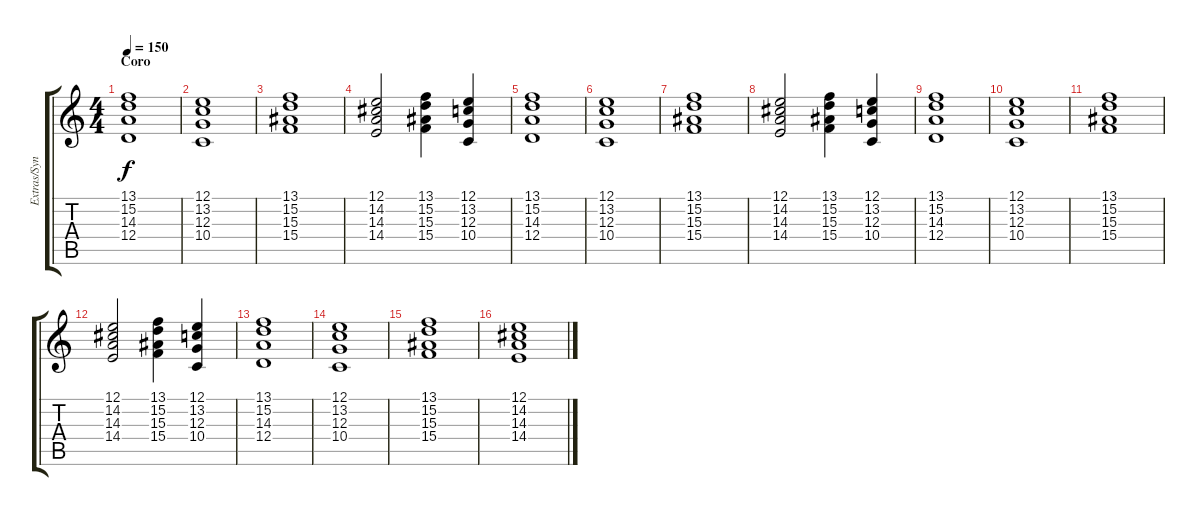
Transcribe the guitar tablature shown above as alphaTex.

\track ("Extras/Synth" "Extras/Syn") {instrument stringensemble1}
\staff {score tabs}
\tuning (E4 B3 G3 D3 A2 E2) {hide}
\ts (4 4)
\section ("" "Coro")
\tempo 150
\clef g2
\ks c
(13.1 15.2 14.3 12.4).1{dy f} |
(12.1 13.2 12.3 10.4).1 |
(13.1 15.2 15.3 15.4).1 |
(12.1 14.2 14.3 14.4).2 (13.1 15.2 15.3 15.4).4 (12.1 13.2 12.3 10.4).4 |
(13.1 15.2 14.3 12.4).1 |
(12.1 13.2 12.3 10.4).1 |
(13.1 15.2 15.3 15.4).1 |
(12.1 14.2 14.3 14.4).2 (13.1 15.2 15.3 15.4).4 (12.1 13.2 12.3 10.4).4 |
(13.1 15.2 14.3 12.4).1 |
(12.1 13.2 12.3 10.4).1 |
(13.1 15.2 15.3 15.4).1 |
(12.1 14.2 14.3 14.4).2 (13.1 15.2 15.3 15.4).4 (12.1 13.2 12.3 10.4).4 |
(13.1 15.2 14.3 12.4).1 |
(12.1 13.2 12.3 10.4).1 |
(13.1 15.2 15.3 15.4).1 |
(12.1 14.2 14.3 14.4).1
